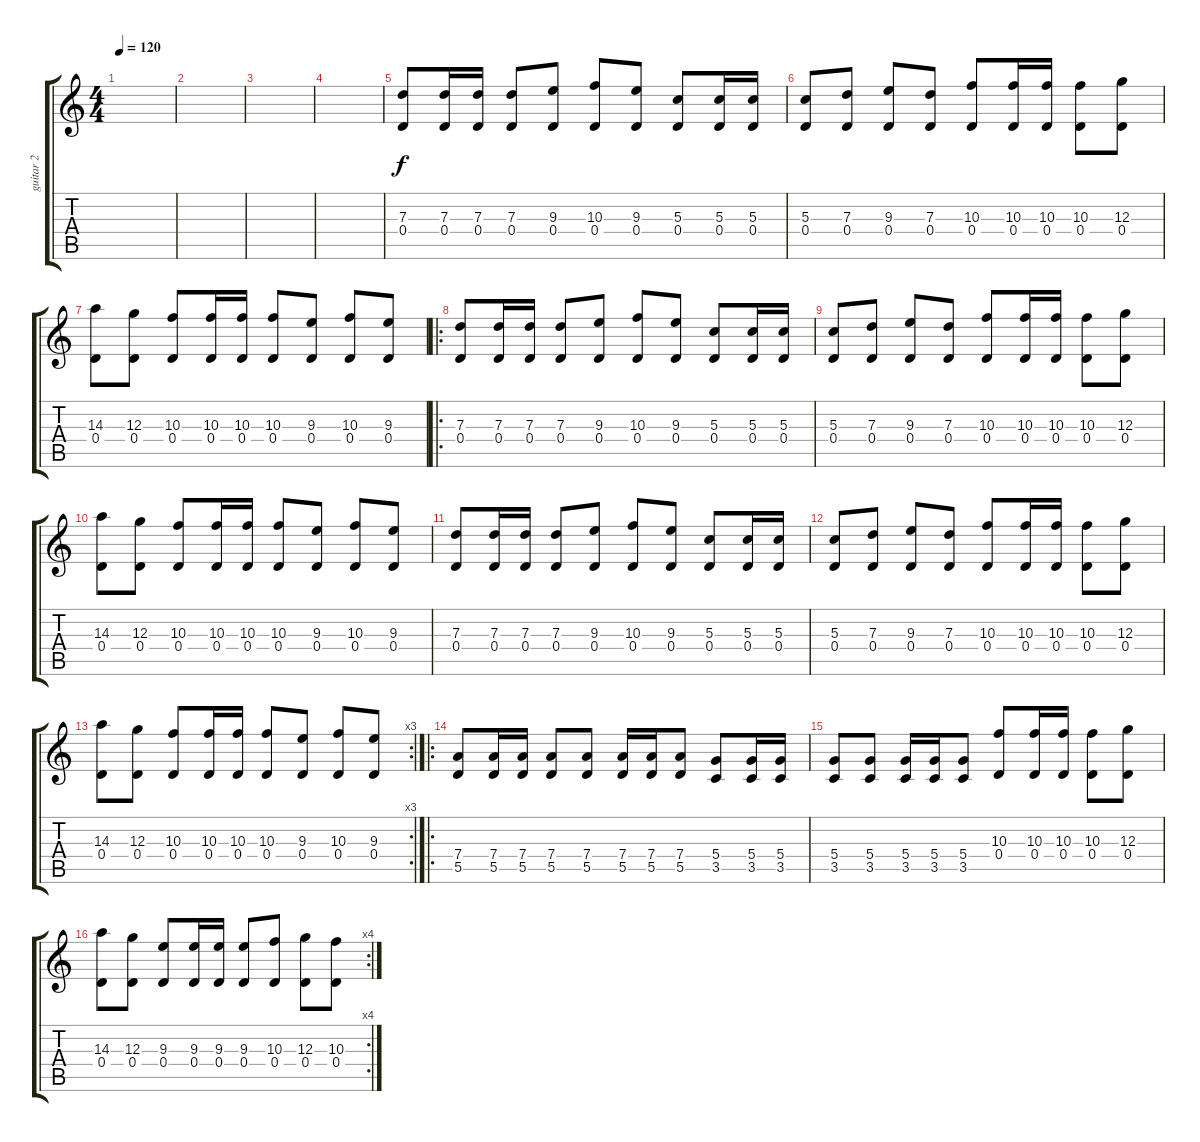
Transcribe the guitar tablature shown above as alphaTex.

\track ("guitar 2" "guitar 2") {instrument electricguitarclean}
\staff {score tabs}
\tuning (E4 B3 G3 D3 A2 E2) {hide}
\ts (4 4)
\tempo 120
\clef g2
\ks c
|
|
|
|
(7.3 0.4).8 (7.3 0.4).16 (7.3 0.4).16 (7.3 0.4).8 (9.3 0.4).8 (10.3 0.4).8 (9.3 0.4).8 (5.3 0.4).8 (5.3 0.4).16 (5.3 0.4).16 |
(5.3 0.4).8 (7.3 0.4).8 (9.3 0.4).8 (7.3 0.4).8 (10.3 0.4).8 (10.3 0.4).16 (10.3 0.4).16 (10.3 0.4).8 (12.3 0.4).8 |
(14.3 0.4).8 (12.3 0.4).8 (10.3 0.4).8 (10.3 0.4).16 (10.3 0.4).16 (10.3 0.4).8 (9.3 0.4).8 (10.3 0.4).8 (9.3 0.4).8 |
\ro
(7.3 0.4).8 (7.3 0.4).16 (7.3 0.4).16 (7.3 0.4).8 (9.3 0.4).8 (10.3 0.4).8 (9.3 0.4).8 (5.3 0.4).8 (5.3 0.4).16 (5.3 0.4).16 |
(5.3 0.4).8 (7.3 0.4).8 (9.3 0.4).8 (7.3 0.4).8 (10.3 0.4).8 (10.3 0.4).16 (10.3 0.4).16 (10.3 0.4).8 (12.3 0.4).8 |
(14.3 0.4).8 (12.3 0.4).8 (10.3 0.4).8 (10.3 0.4).16 (10.3 0.4).16 (10.3 0.4).8 (9.3 0.4).8 (10.3 0.4).8 (9.3 0.4).8 |
(7.3 0.4).8 (7.3 0.4).16 (7.3 0.4).16 (7.3 0.4).8 (9.3 0.4).8 (10.3 0.4).8 (9.3 0.4).8 (5.3 0.4).8 (5.3 0.4).16 (5.3 0.4).16 |
(5.3 0.4).8 (7.3 0.4).8 (9.3 0.4).8 (7.3 0.4).8 (10.3 0.4).8 (10.3 0.4).16 (10.3 0.4).16 (10.3 0.4).8 (12.3 0.4).8 |
\rc 3
(14.3 0.4).8 (12.3 0.4).8 (10.3 0.4).8 (10.3 0.4).16 (10.3 0.4).16 (10.3 0.4).8 (9.3 0.4).8 (10.3 0.4).8 (9.3 0.4).8 |
\ro
(7.4 5.5).8 (7.4 5.5).16 (7.4 5.5).16 (7.4 5.5).8 (7.4 5.5).8 (7.4 5.5).16 (7.4 5.5).16 (7.4 5.5).8 (5.4 3.5).8 (5.4 3.5).16 (5.4 3.5).16 |
(5.4 3.5).8 (5.4 3.5).8 (5.4 3.5).16 (5.4 3.5).16 (5.4 3.5).8 (10.3 0.4).8 (10.3 0.4).16 (10.3 0.4).16 (10.3 0.4).8 (12.3 0.4).8 |
\rc 4
(14.3 0.4).8 (12.3 0.4).8 (9.3 0.4).8 (9.3 0.4).16 (9.3 0.4).16 (9.3 0.4).8 (10.3 0.4).8 (12.3 0.4).8 (10.3 0.4).8
